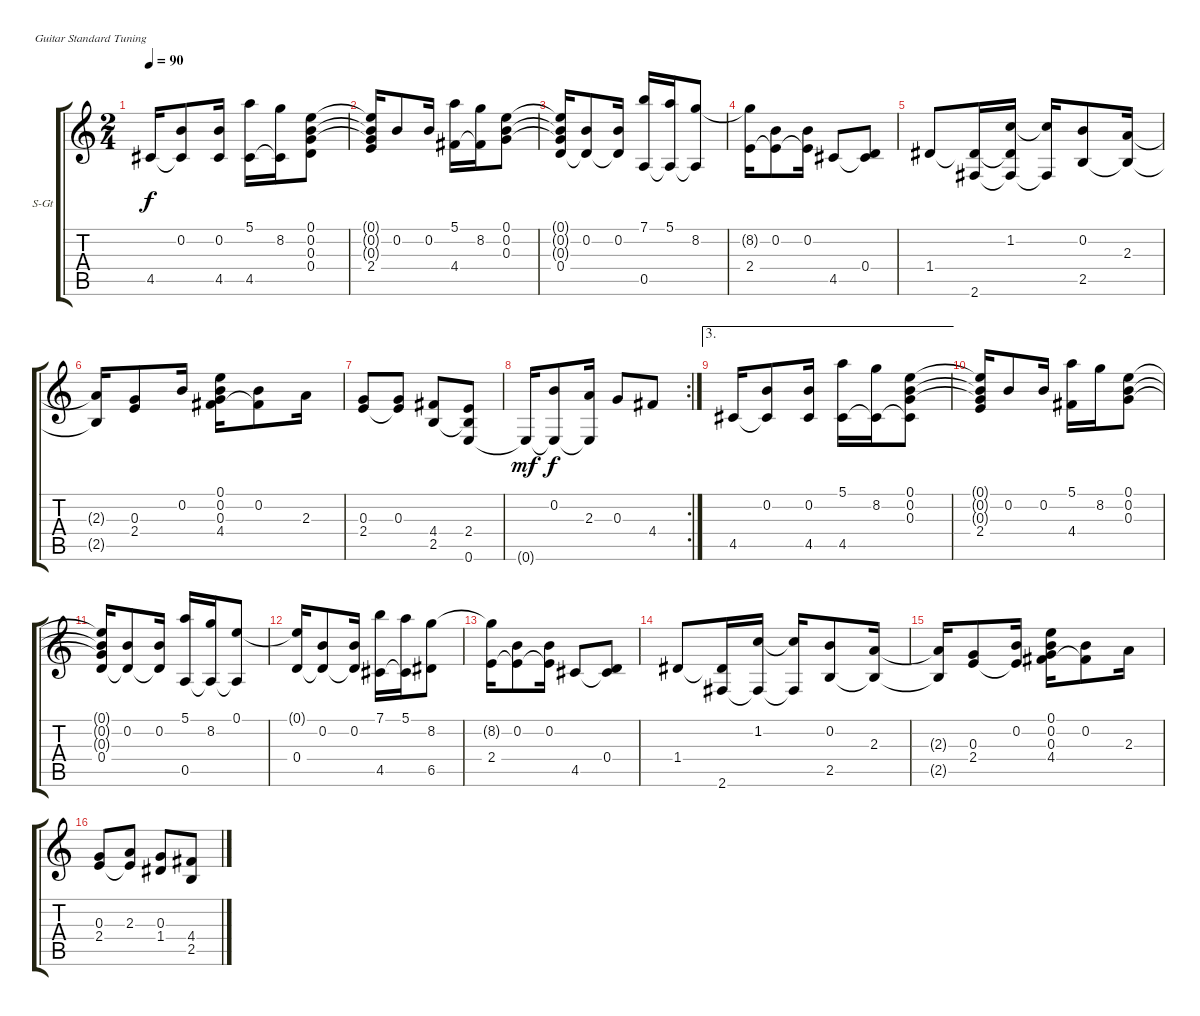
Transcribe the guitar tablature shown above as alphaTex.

\bracketExtendMode groupsimilarinstruments
\firstSystemTrackNameOrientation horizontal
\otherSystemsTrackNameOrientation horizontal
\track ("Piste 1" "S-Gt") {instrument acousticguitarsteel}
\staff {score tabs}
\tuning (E4 B3 G3 D3 A2 E2)
\ts (2 4)
\tempo 90
\clef g2
\ks c
4.5.16{dy f} (0.2 4.5{t}).8 (0.2 4.5).16 (5.1 4.5).16 (8.2 4.5{t}).16 (0.1 0.2 0.3 0.4).8 |
(0.1{t} 0.2{t} 0.3{t} 2.4).16 0.2.8 0.2.16 (5.1 4.4).16 (8.2 4.4{t}).16 (0.1 0.2 0.3).8 |
(0.1{t} 0.2{t} 0.3{t} 0.4).16 (0.2 0.4{t}).8 (0.2 0.4{t}).16 (7.1 0.5).16 (5.1 0.5{t}).16 (8.2 0.5{t}).8 |
(8.2{t} 2.4).16 (0.2 2.4{t}).8 (0.2 2.4{t}).16 4.5.8 (0.4 4.5{t}).8 |
1.4.8 (2.6 1.4{t}).16 (1.2 1.4{t} 2.6{t}).16 (1.2{t} 2.6{t}).16 (0.2 2.5).8 (2.3 2.5{t}).16 |
(2.3{t} 2.5{t}).16 (0.3 2.4).8 0.2.16 (0.1 0.2 0.3 4.4).16 (0.2 4.4{t}).8 2.3.16 |
(0.3 2.4).8 (0.3 2.4{t}).8 (4.4 2.5).8 (2.4 2.5{t} 0.6).8 |
\rc 2
0.6{t}.16{dy mf} (0.2 0.6{t}).8{dy f} (2.3 0.6{t}).16 0.3.8 4.4.8 |
\ae 3
4.5.16 (0.2 4.5{t}).8 (0.2 4.5).16 (5.1 4.5).16 (8.2 4.5{t}).16 (0.1 0.2 0.3 4.5{t}).8 |
(0.1{t} 0.2{t} 0.3{t} 2.4).16 0.2.8 0.2.16 (5.1 4.4).16 8.2.16 (0.1 0.2 0.3).8 |
(0.1{t} 0.2{t} 0.3{t} 0.4).16 (0.2 0.4{t}).8 (0.2 0.4{t}).16 (5.1 0.5).16 (8.2 0.5{t}).16 (0.1 0.5{t}).8 |
(0.1{t} 0.4).16 (0.2 0.4{t}).8 (0.2 0.4{t}).16 (7.1 4.5).16 (5.1 4.5{t}).16 (8.2 6.5).8 |
(8.2{t} 2.4).16 (0.2 2.4{t}).8 (0.2 2.4{t}).16 4.5.8 (0.4 4.5{t}).8 |
1.4.8 (1.4{t} 2.6).16 (1.2 2.6{t}).16 (1.2{t} 2.6{t}).16 (0.2 2.5).8 (2.3 2.5{t}).16 |
(2.3{t} 2.5{t}).16 (0.3 2.4).8 (0.2 2.4{t}).16 (0.1 0.2 0.3 4.4).16 (0.2 4.4{t}).8 2.3.16 |
(0.3 2.4).8 (2.3 2.4{t}).8 (0.3 1.4).8 (4.4 2.5).8
